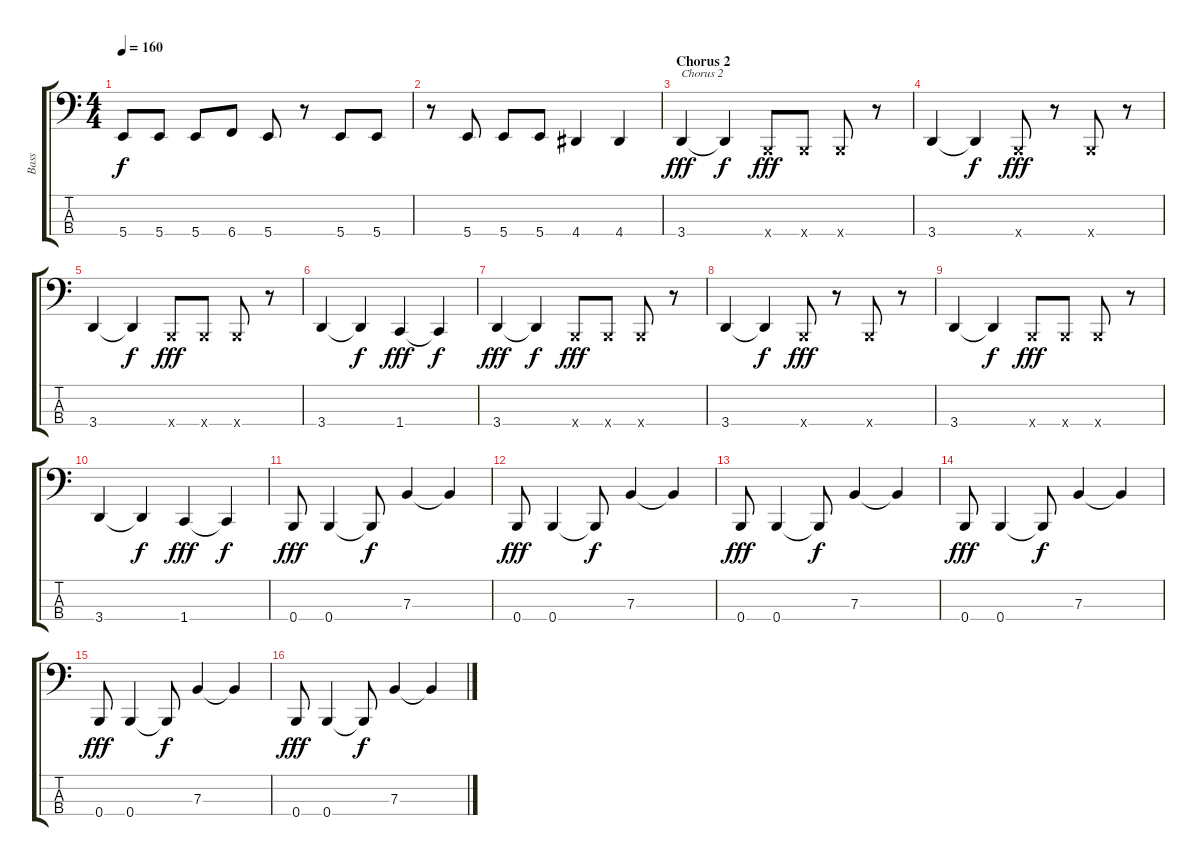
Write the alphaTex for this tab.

\track ("Bass" "Bass") {instrument slapbass2}
\staff {score tabs}
\tuning (D2 A1 E1 B0) {hide}
\ts (4 4)
\tempo 160
\clef f4
\ks c
5.4.8{dy f} 5.4.8 5.4.8 6.4.8 5.4.8 r.8 5.4.8 5.4.8 |
r.8 5.4.8 5.4.8 5.4.8 4.4.4 4.4.4 |
\section ("" "Chorus 2")
3.4.4{txt "Chorus 2" dy fff} 3.4{t}.4{dy f} 0.4{x}.8{dy fff} 0.4{x}.8 0.4{x}.8 r.8 |
3.4.4 3.4{t}.4{dy f} 0.4{x}.8{dy fff} r.8 0.4{x}.8 r.8 |
3.4.4 3.4{t}.4{dy f} 0.4{x}.8{dy fff} 0.4{x}.8 0.4{x}.8 r.8 |
3.4.4 3.4{t}.4{dy f} 1.4.4{dy fff} 1.4{t}.4{dy f} |
3.4.4{dy fff} 3.4{t}.4{dy f} 0.4{x}.8{dy fff} 0.4{x}.8 0.4{x}.8 r.8 |
3.4.4 3.4{t}.4{dy f} 0.4{x}.8{dy fff} r.8 0.4{x}.8 r.8 |
3.4.4 3.4{t}.4{dy f} 0.4{x}.8{dy fff} 0.4{x}.8 0.4{x}.8 r.8 |
3.4.4 3.4{t}.4{dy f} 1.4.4{dy fff} 1.4{t}.4{dy f} |
0.4.8{dy fff} 0.4.4 0.4{t}.8{dy f} 7.3.4 7.3{t}.4 |
0.4.8{dy fff} 0.4.4 0.4{t}.8{dy f} 7.3.4 7.3{t}.4 |
0.4.8{dy fff} 0.4.4 0.4{t}.8{dy f} 7.3.4 7.3{t}.4 |
0.4.8{dy fff} 0.4.4 0.4{t}.8{dy f} 7.3.4 7.3{t}.4 |
0.4.8{dy fff} 0.4.4 0.4{t}.8{dy f} 7.3.4 7.3{t}.4 |
0.4.8{dy fff} 0.4.4 0.4{t}.8{dy f} 7.3.4 7.3{t}.4
